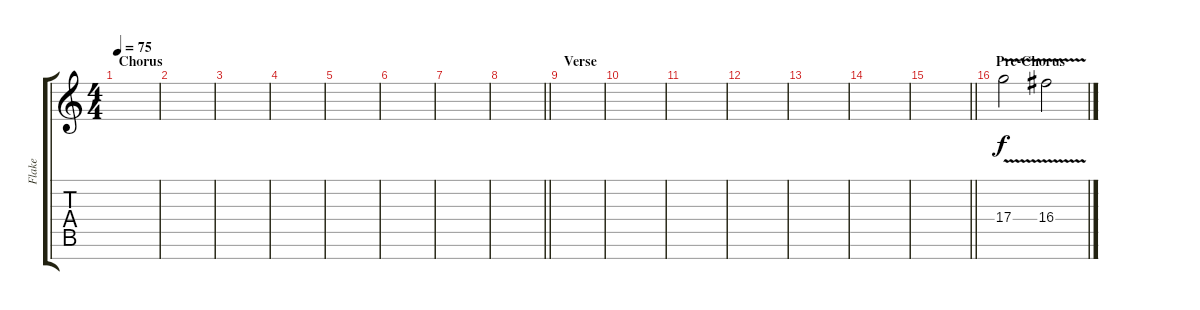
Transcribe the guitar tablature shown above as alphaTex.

\track ("Flake" "Flake") {instrument distortionguitar}
\staff {score tabs}
\tuning (E4 B3 G3 D3 A2 E2 B1) {hide}
\ts (4 4)
\section ("" "Chorus")
\tempo 75
\clef g2
\ks c
|
|
|
|
|
|
|
\barLineRight lightlight
|
\section ("" "Verse")
|
|
|
|
|
|
\barLineRight lightlight
|
\section ("" "Pre-Chorus")
17.4{v}.2 16.4{v}.2
